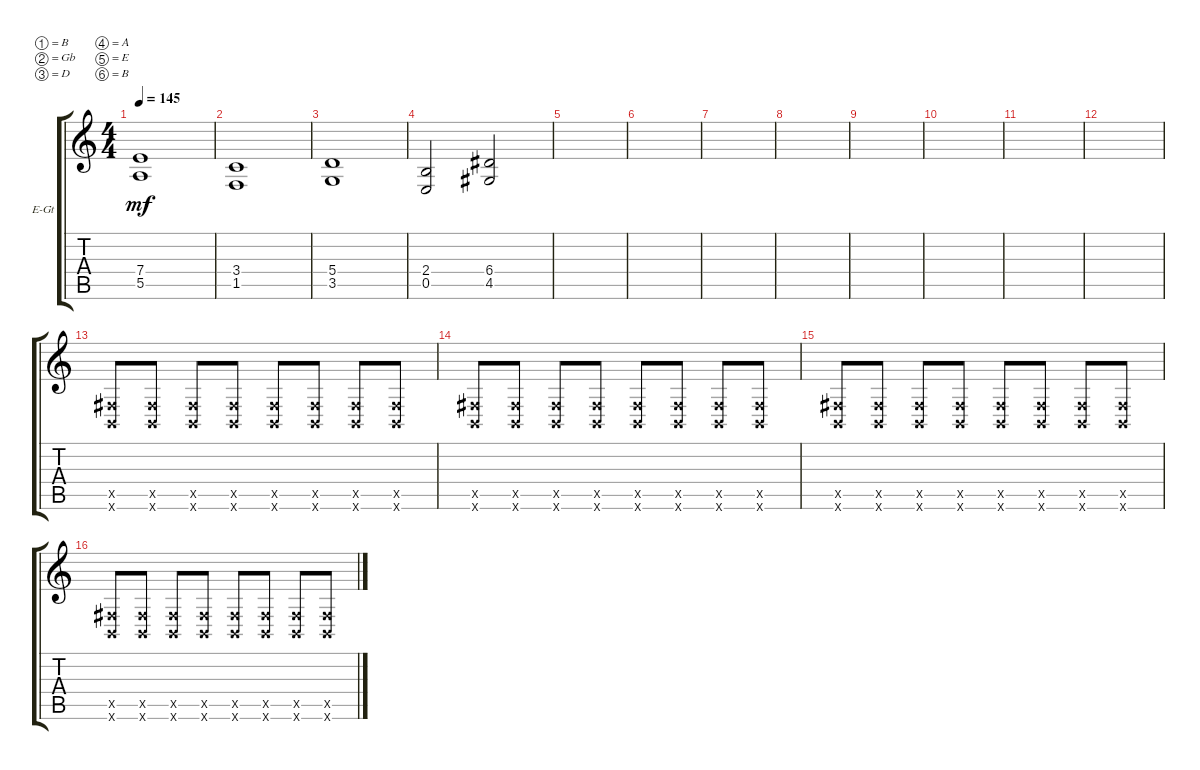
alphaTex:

\bracketExtendMode groupsimilarinstruments
\firstSystemTrackNameOrientation horizontal
\otherSystemsTrackNameOrientation horizontal
\track ("Electric Guitar-1" "E-Gt") {instrument distortionguitar}
\staff {score tabs}
\tuning (B3 Gb3 D3 A2 E2 B1)
\ts (4 4)
\tempo 145
\clef g2
\ks c
(5.5 7.4).1{dy mf} |
(1.5 3.4).1 |
(3.5 5.4).1 |
(0.5 2.4).2 (4.5 6.4).2 |
|
|
|
|
|
|
|
|
(0.6{x} 2.5{x}).8 (0.6{x} 2.5{x}).8 (0.6{x} 2.5{x}).8 (0.6{x} 2.5{x}).8 (0.6{x} 2.5{x}).8 (0.6{x} 2.5{x}).8 (0.6{x} 2.5{x}).8 (0.6{x} 2.5{x}).8 |
(0.6{x} 2.5{x}).8 (0.6{x} 2.5{x}).8 (0.6{x} 2.5{x}).8 (0.6{x} 2.5{x}).8 (0.6{x} 2.5{x}).8 (0.6{x} 2.5{x}).8 (0.6{x} 2.5{x}).8 (0.6{x} 2.5{x}).8 |
(0.6{x} 2.5{x}).8 (0.6{x} 2.5{x}).8 (0.6{x} 2.5{x}).8 (0.6{x} 2.5{x}).8 (0.6{x} 2.5{x}).8 (0.6{x} 2.5{x}).8 (0.6{x} 2.5{x}).8 (0.6{x} 2.5{x}).8 |
(0.6{x} 2.5{x}).8 (0.6{x} 2.5{x}).8 (0.6{x} 2.5{x}).8 (0.6{x} 2.5{x}).8 (0.6{x} 2.5{x}).8 (0.6{x} 2.5{x}).8 (0.6{x} 2.5{x}).8 (0.6{x} 2.5{x}).8
